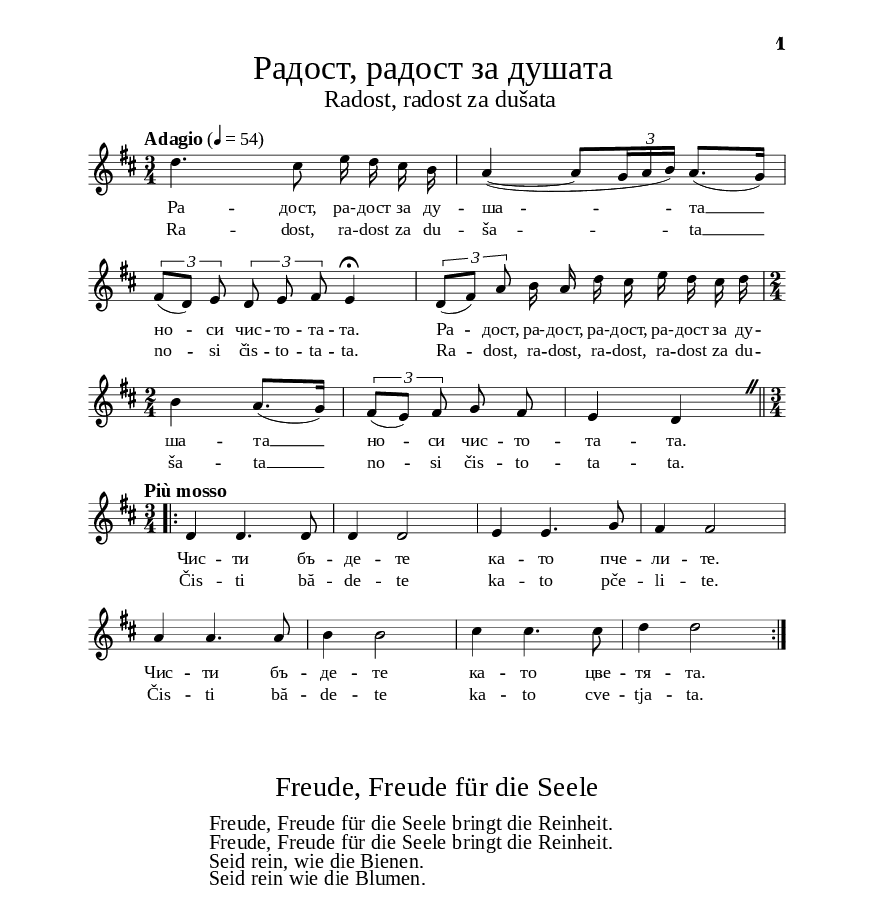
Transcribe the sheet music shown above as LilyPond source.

\version "2.24.3"

% include paper part and global functions
\include "include/globals.ily"

\bookpart {
  \label #'ref155_1
  \tocItem \markup "Радост, радост за душата – Radost, radost za dušata"
  \include "include/bookpart-paper.ily"
  \score {
    \include "include/score-layout.ily"

    \new Voice \absolute {
      \clef treble
      \key d \major
      \time 3/4
      \tempoFunc "Adagio" 4 "54"
      \autoBeamOff
      d''4.  cis''8  e''16  d''16
      cis''16  b'16 | % 2
      a'4 ( ~  a'8 [ \once \omit TupletBracket
      \times 2/3  {
        g'16  a'16  b'16 ) ]
      }
      a'8. ( [  g'16 ) ] \break | % 3

      \times 2/3  {
        fis'8 ( [  d'8 ) ] e'8
      }

      \times 2/3  {
        d'8   e'8  fis'8
      }
      e'4 ^\fermata \noBreak | % 4

      \times 2/3  {
        d'8 ([  fis'8 ]) a'8
      }
      b'16  a'16  d''16  cis''16
      e''16  d''16  cis''16  d''16
      \break | % 5
      \time 2/4
      b'4  a'8. [(  g'16 )]
      \times 2/3  {
        fis'8 ( [  e'8 ) ] fis'8
      }
      % 6
      g'8  fis'8  e'4  d'4 \caesura \time 3/4 \break
      \bar ".|:-||"
      | % 7
      \tempo "Più mosso"
      d'4  d'4.  d'8 | % 8
      d'4  d'2 | % 9
      e'4  e'4.  g'8 |
      fis'4  fis'2 \break | % 11
      a'4  a'4.  a'8 | % 12
      b'4  b'2 | % 13
      cis''4  cis''4.  cis''8 | % 14
      d''4  d''2
      \bar ":|."

    }

    \addlyrics {
      Ра -- дост, "ра-" -- дост за ду -- ша
      --  та __  но -- си
      чис -- то -- та -- та. Ра -- дост,
      "ра-" -- дост, "ра-" -- дост, "ра-" -- дост
      за ду -- ша -- та __  но -- си
      чис -- то -- та -- та. Чис -- ти бъ --
      де -- те ка -- то пче -- ли -- те.
      Чис -- ти бъ -- де -- те ка -- то
      цве -- тя -- та.
    }

    \addlyrics {
      Ra -- dost, ra -- dost za du -- ša
      --  ta __  no -- si
      čis -- to -- ta -- ta. Ra -- dost,
      ra -- dost, ra -- dost, ra -- dost
      za du -- ša -- ta __  no -- si
      čis -- to -- ta -- ta. Čis -- ti bă --
      de -- te ka -- to pče -- li -- te.
      Čis -- ti bă -- de -- te ka -- to
      cve -- tja -- ta.
    }
    \header {
      title = \titleFunc "Радост, радост за душата "" Radost, radost za dušata"
   subTitle = "Eine ewige Wahrheit, die der Gott der Liebe ist"
    }

    \midi{}

  } % score

  \markup \vspace #3

  % include foreign translation(s) of the song
  \version "2.24.3"

\markup \fill-line { \fontsize #deTitleFontSize "Freude, Freude für die Seele" }
\markup \null
\markup \null
\markup \abs-fontsize #10 {
   \hspace #15
  \override #`(baseline-skip . ,deCoupletBaselineSkip)

  \column {

\line { " "Freude, Freude für die Seele bringt die Reinheit. }

\line { " "Freude, Freude für die Seele bringt die Reinheit. }

\line { " "Seid rein, wie die Bienen.}

\line { " "Seid rein wie die Blumen.}

  }
}


} % bookpart
